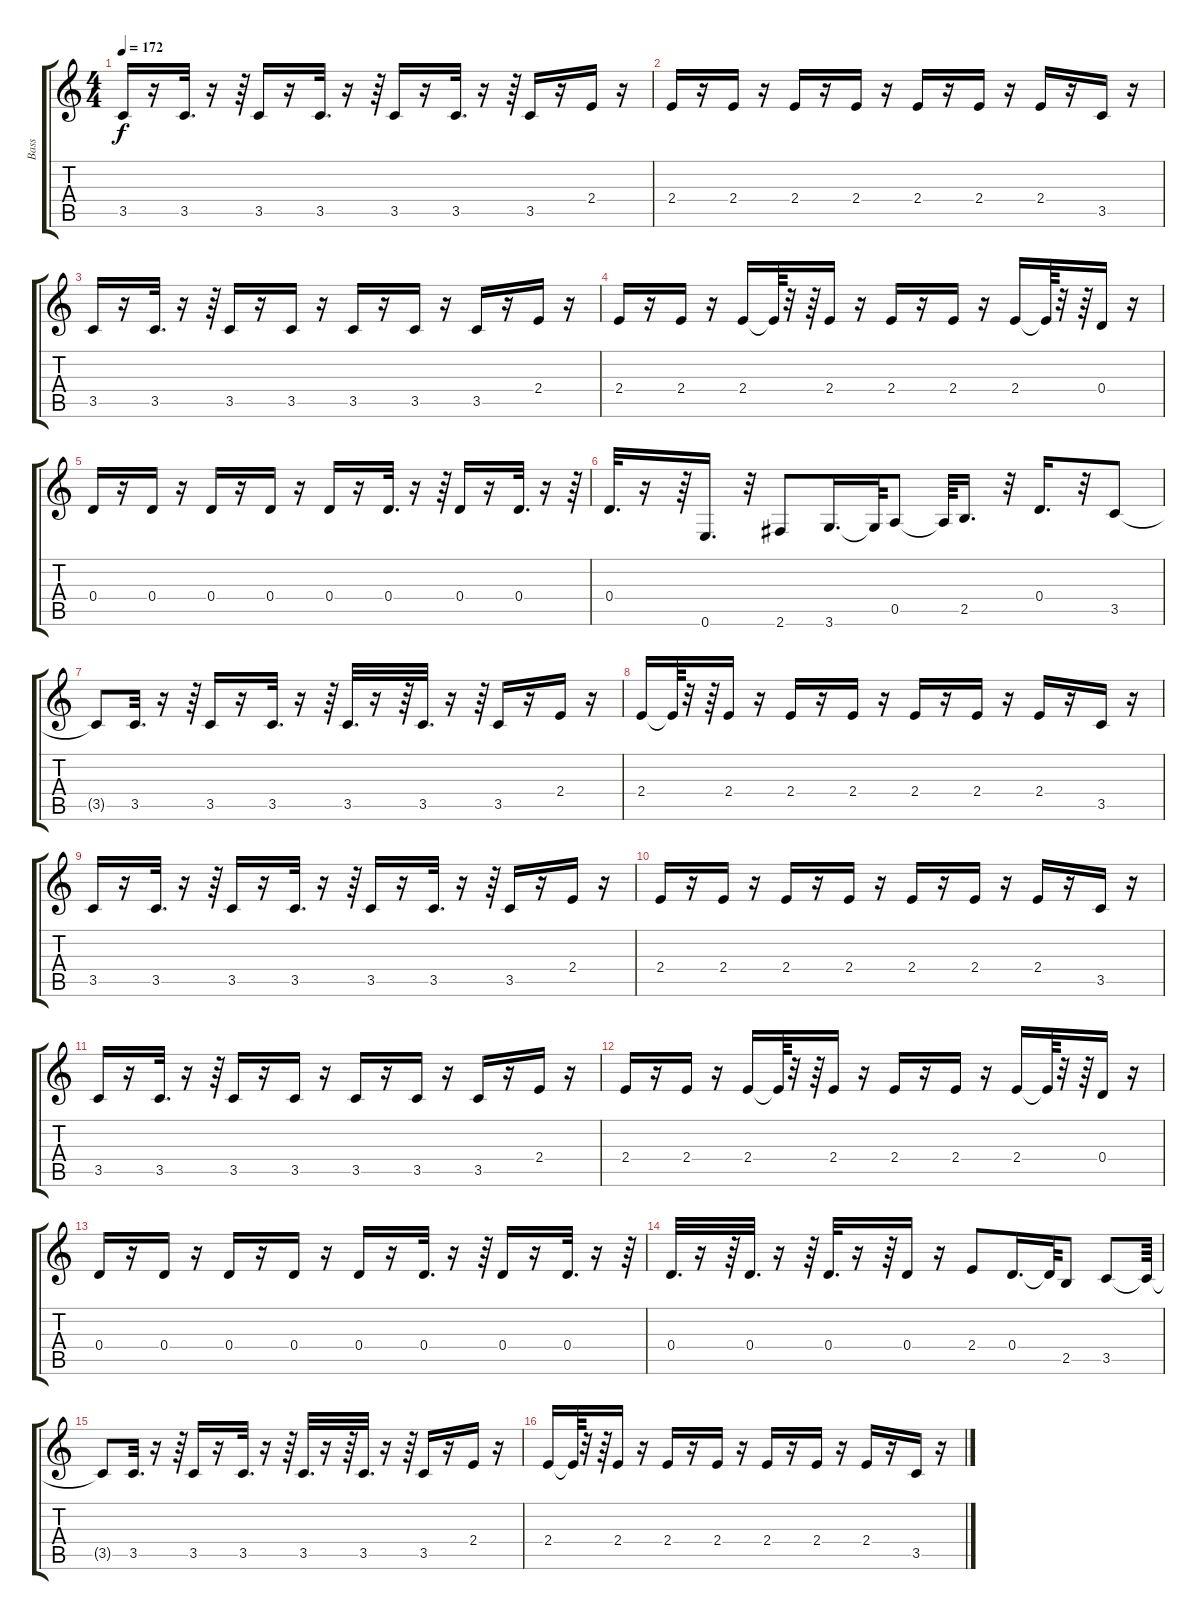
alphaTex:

\track ("Bass" "Bass") {instrument electricbasspick}
\staff {score tabs}
\tuning (E4 B3 G3 D3 A2 E2) {hide}
\ts (4 4)
\tempo 172
\clef g2
\ks c
3.5.16{dy f} r.16 3.5.32{d} r.16 r.64 3.5.16 r.16 3.5.32{d} r.16 r.64 3.5.16 r.16 3.5.32{d} r.16 r.64 3.5.16 r.16 2.4.16 r.16 |
2.4.16 r.16 2.4.16 r.16 2.4.16 r.16 2.4.16 r.16 2.4.16 r.16 2.4.16 r.16 2.4.16 r.16 3.5.16 r.16 |
3.5.16 r.16 3.5.32{d} r.16 r.64 3.5.16 r.16 3.5.16 r.16 3.5.16 r.16 3.5.16 r.16 3.5.16 r.16 2.4.16 r.16 |
2.4.16 r.16 2.4.16 r.16 2.4.16 2.4{t}.64 r.32 r.64 2.4.16 r.16 2.4.16 r.16 2.4.16 r.16 2.4.16 2.4{t}.64 r.32 r.64 0.4.16 r.16 |
0.4.16 r.16 0.4.16 r.16 0.4.16 r.16 0.4.16 r.16 0.4.16 r.16 0.4.32{d} r.16 r.64 0.4.16 r.16 0.4.32{d} r.16 r.64 |
0.4.32{d} r.16 r.64 0.6.16{d} r.32 2.6.8 3.6.16{d} 3.6{t}.64 0.5.8 0.5{t}.64 2.5.16{d} r.32 0.4.16{d} r.32 3.5.8 |
3.5{t}.8 3.5.32{d} r.16 r.64 3.5.16 r.16 3.5.32{d} r.16 r.64 3.5.32{d} r.16 r.64 3.5.32{d} r.16 r.64 3.5.16 r.16 2.4.16 r.16 |
2.4.16 2.4{t}.64 r.32 r.64 2.4.16 r.16 2.4.16 r.16 2.4.16 r.16 2.4.16 r.16 2.4.16 r.16 2.4.16 r.16 3.5.16 r.16 |
3.5.16 r.16 3.5.32{d} r.16 r.64 3.5.16 r.16 3.5.32{d} r.16 r.64 3.5.16 r.16 3.5.32{d} r.16 r.64 3.5.16 r.16 2.4.16 r.16 |
2.4.16 r.16 2.4.16 r.16 2.4.16 r.16 2.4.16 r.16 2.4.16 r.16 2.4.16 r.16 2.4.16 r.16 3.5.16 r.16 |
3.5.16 r.16 3.5.32{d} r.16 r.64 3.5.16 r.16 3.5.16 r.16 3.5.16 r.16 3.5.16 r.16 3.5.16 r.16 2.4.16 r.16 |
2.4.16 r.16 2.4.16 r.16 2.4.16 2.4{t}.64 r.32 r.64 2.4.16 r.16 2.4.16 r.16 2.4.16 r.16 2.4.16 2.4{t}.64 r.32 r.64 0.4.16 r.16 |
0.4.16 r.16 0.4.16 r.16 0.4.16 r.16 0.4.16 r.16 0.4.16 r.16 0.4.32{d} r.16 r.64 0.4.16 r.16 0.4.32{d} r.16 r.64 |
0.4.32{d} r.16 r.64 0.4.32{d} r.16 r.64 0.4.32{d} r.16 r.64 0.4.16 r.16 2.4.8 0.4.16{d} 0.4{t}.64 2.5.8 3.5.8 3.5{t}.64 |
3.5{t}.8 3.5.32{d} r.16 r.64 3.5.16 r.16 3.5.32{d} r.16 r.64 3.5.32{d} r.16 r.64 3.5.32{d} r.16 r.64 3.5.16 r.16 2.4.16 r.16 |
2.4.16 2.4{t}.64 r.32 r.64 2.4.16 r.16 2.4.16 r.16 2.4.16 r.16 2.4.16 r.16 2.4.16 r.16 2.4.16 r.16 3.5.16 r.16
